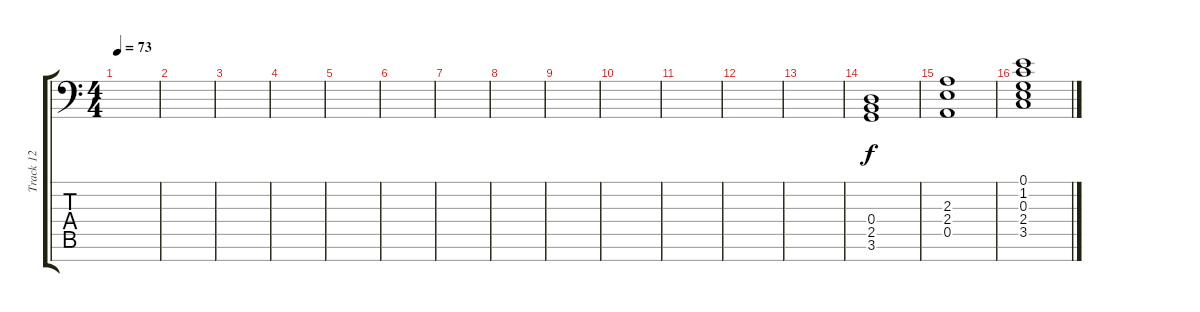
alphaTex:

\track ("Track 12" "Track 12") {instrument lead2sawtooth}
\staff {score tabs}
\tuning (E4 B3 G3 D3 A2 E2 C-1) {hide}
\ts (4 4)
\tempo 73
\clef f4
\ks c
|
|
|
|
|
|
|
|
|
|
|
|
|
(0.4 2.5 3.6).1 |
(2.3 2.4 0.5).1 |
(0.1 1.2 0.3 2.4 3.5).1
